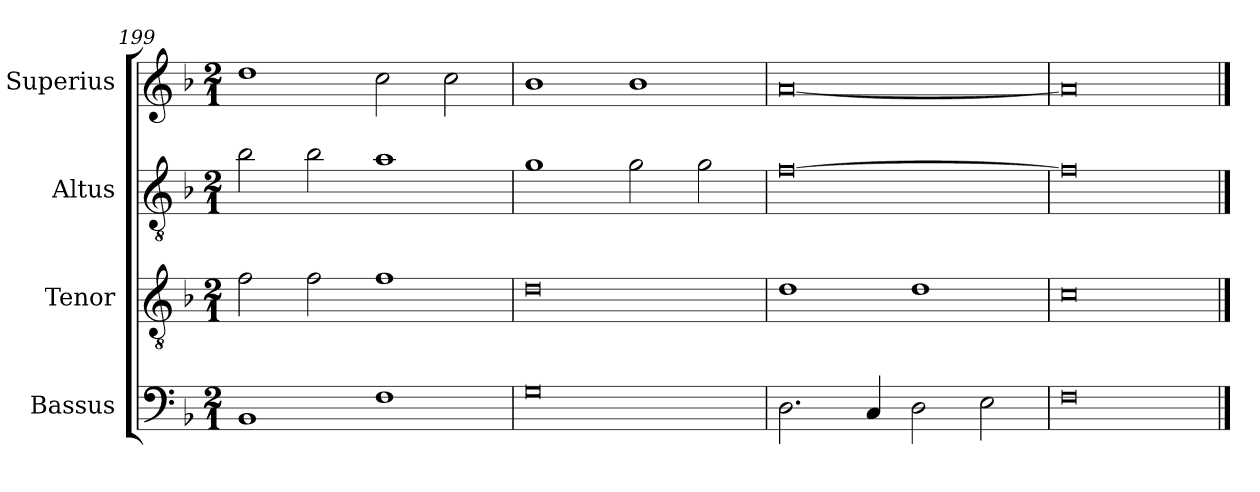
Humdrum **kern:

**kern	**kern	**kern	**kern
*part4	*part3	*part2	*part1
*staff4	*staff3	*staff2	*staff1
*I"Bassus	*I"Tenor	*I"Altus	*I"Superius
*I'B	*I'T	*I'A	*I'S
*clefF4	*clefGv2	*clefGv2	*clefG2
*k[b-]	*k[b-]	*k[b-]	*k[b-]
*M2/1	*M2/1	*M2/1	*M2/1
=199	=199	=199	=199
1BB-	2f\	2b-\	1dd
.	2f\	2b-\	.
1F	1f	1a	2cc\
.	.	.	2cc\
=200	=200	=200	=200
0G	0d	1g	1b-
.	.	2g\	1b-
.	.	2g\	.
=201	=201	=201	=201
2.D\	1d	[0f	[0a
4C/	.	.	.
2D\	1d	.	.
2E\	.	.	.
=202	=202	=202	=202
0F	0c	0f]	0a]
==	==	==	==
*-	*-	*-	*-
